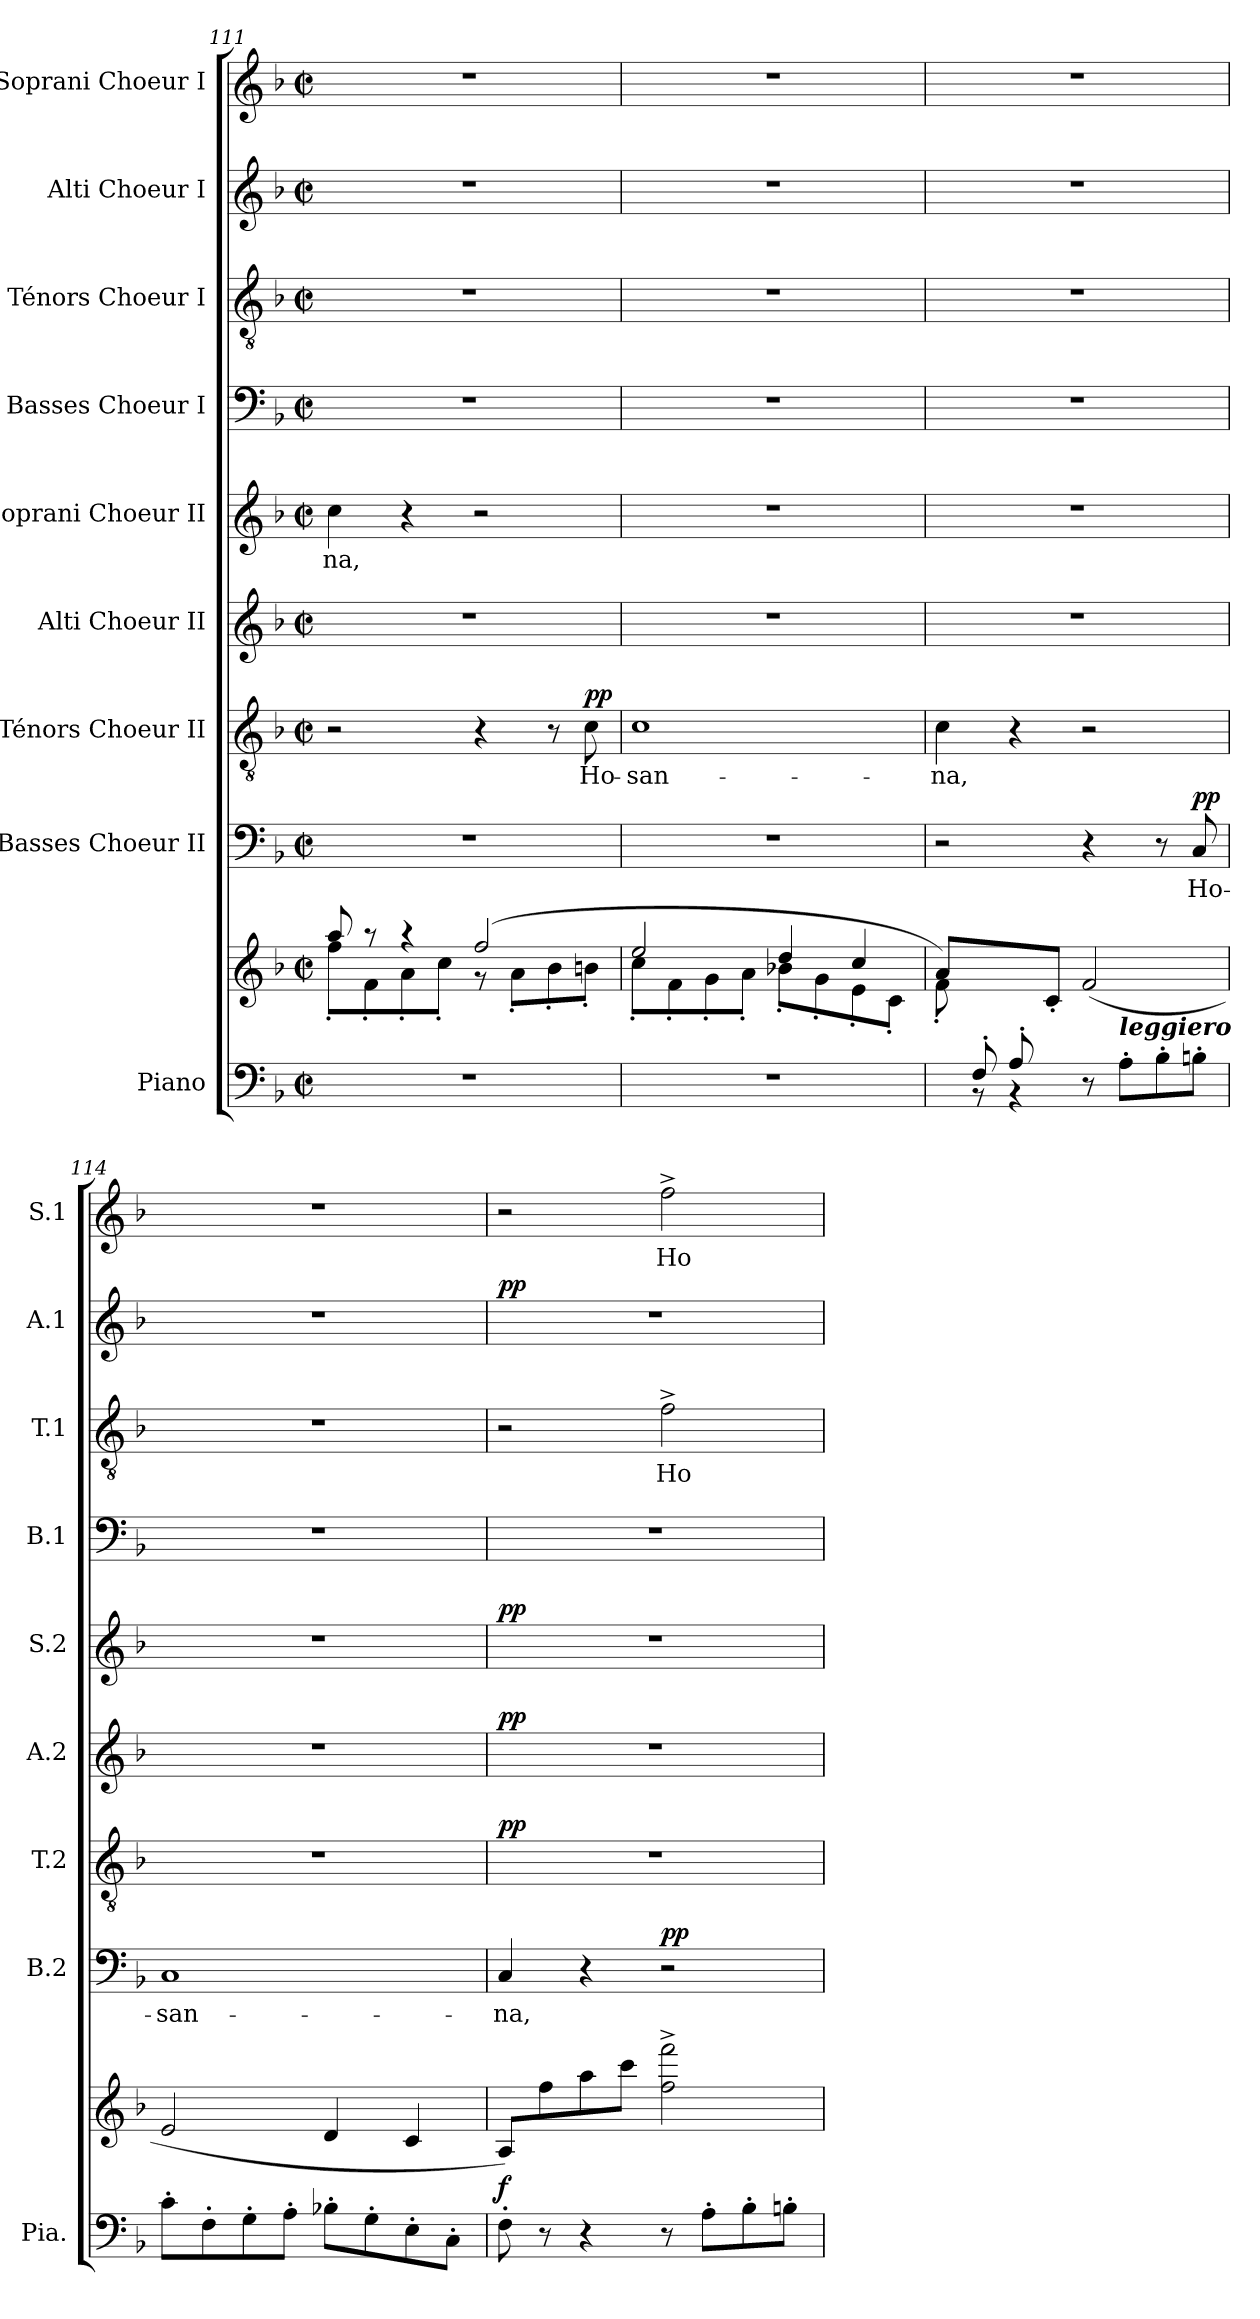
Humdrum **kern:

**kern	**kern	**dynam	**kern	**text	**dynam	**kern	**text	**dynam	**kern	**dynam	**kern	**text	**dynam	**kern	**dynam	**kern	**text	**dynam	**kern	**dynam	**kern	**text	**dynam
*part9	*part9	*part9	*part8	*part8	*part8	*part7	*part7	*part7	*part6	*part6	*part5	*part5	*part5	*part4	*part4	*part3	*part3	*part3	*part2	*part2	*part1	*part1	*part1
*staff10	*staff9	*staff9/10	*staff8	*staff8	*staff8	*staff7	*staff7	*staff7	*staff6	*staff6	*staff5	*staff5	*staff5	*staff4	*staff4	*staff3	*staff3	*staff3	*staff2	*staff2	*staff1	*staff1	*staff1
*I"Piano	*	*	*I"Basses Choeur II	*	*	*I"Ténors Choeur II	*	*	*I"Alti Choeur II	*	*I"Soprani Choeur II	*	*	*I"Basses Choeur I	*	*I"Ténors Choeur I	*	*	*I"Alti Choeur I	*	*I"Soprani Choeur I	*	*
*I'Pia.	*	*	*I'B.2	*	*	*I'T.2	*	*	*I'A.2	*	*I'S.2	*	*	*I'B.1	*	*I'T.1	*	*	*I'A.1	*	*I'S.1	*	*
*clefF4	*clefG2	*	*clefF4	*	*	*clefGv2	*	*	*clefG2	*	*clefG2	*	*	*clefF4	*	*clefGv2	*	*	*clefG2	*	*clefG2	*	*
*	*	*	*	*	*	*	*	*	*ITrd2c3	*	*	*	*	*	*	*	*	*	*	*	*	*	*
*k[b-]	*k[b-]	*	*k[b-]	*	*	*k[b-]	*	*	*k[f#c#]	*	*k[b-]	*	*	*k[b-]	*	*k[b-]	*	*	*k[b-]	*	*k[b-]	*	*
*M2/2	*M2/2	*	*M2/2	*	*	*M2/2	*	*	*M2/2	*	*M2/2	*	*	*M2/2	*	*M2/2	*	*	*M2/2	*	*M2/2	*	*
*met(c|)	*met(c|)	*	*met(c|)	*	*	*met(c|)	*	*	*met(c|)	*	*met(c|)	*	*	*met(c|)	*	*met(c|)	*	*	*met(c|)	*	*met(c|)	*	*
=111	=111	=111	=111	=111	=111	=111	=111	=111	=111	=111	=111	=111	=111	=111	=111	=111	=111	=111	=111	=111	=111	=111	=111
*	*^	*	*	*	*	*	*	*	*	*	*	*	*	*	*	*	*	*	*	*	*	*	*
1r	8aa/	8ff'\L	.	1r	.	.	2r	.	.	1r	.	4cc\	-na,	.	1r	.	1r	.	.	1r	.	1r	.	.
.	8r	8f'\	.	.	.	.	.	.	.	.	.	.	.	.	.	.	.	.	.	.	.	.	.	.
.	4r	8a'\	.	.	.	.	.	.	.	.	.	4r	.	.	.	.	.	.	.	.	.	.	.	.
.	.	8cc'\J	.	.	.	.	.	.	.	.	.	.	.	.	.	.	.	.	.	.	.	.	.	.
.	(2ff/	8r	.	.	.	.	4r	.	.	.	.	2r	.	.	.	.	.	.	.	.	.	.	.	.
.	.	8a'\L	.	.	.	.	.	.	.	.	.	.	.	.	.	.	.	.	.	.	.	.	.	.
.	.	8b-'\	.	.	.	.	8r	.	.	.	.	.	.	.	.	.	.	.	.	.	.	.	.	.
!	!	!	!	!	!	!	!	!	!LO:DY:a	!	!	!	!	!	!	!	!	!	!	!	!	!	!	!
.	.	8bn'\J	.	.	.	.	8c\	Ho-	pp	.	.	.	.	.	.	.	.	.	.	.	.	.	.	.
!!LO:PB:g=z
=112	=112	=112	=112	=112	=112	=112	=112	=112	=112	=112	=112	=112	=112	=112	=112	=112	=112	=112	=112	=112	=112	=112	=112	=112
1r	2ee/	8cc'\L	.	1r	.	.	1c	-san-	.	1r	.	1r	.	.	1r	.	1r	.	.	1r	.	1r	.	.
.	.	8f'\	.	.	.	.	.	.	.	.	.	.	.	.	.	.	.	.	.	.	.	.	.	.
.	.	8g'\	.	.	.	.	.	.	.	.	.	.	.	.	.	.	.	.	.	.	.	.	.	.
.	.	8a'\J	.	.	.	.	.	.	.	.	.	.	.	.	.	.	.	.	.	.	.	.	.	.
.	4dd/	8b-X'\L	.	.	.	.	.	.	.	.	.	.	.	.	.	.	.	.	.	.	.	.	.	.
.	.	8g'\	.	.	.	.	.	.	.	.	.	.	.	.	.	.	.	.	.	.	.	.	.	.
.	4cc/	8e'\	.	.	.	.	.	.	.	.	.	.	.	.	.	.	.	.	.	.	.	.	.	.
.	.	8c'\J	.	.	.	.	.	.	.	.	.	.	.	.	.	.	.	.	.	.	.	.	.	.
=113	=113	=113	=113	=113	=113	=113	=113	=113	=113	=113	=113	=113	=113	=113	=113	=113	=113	=113	=113	=113	=113	=113	=113	=113
*^	*	*	*	*	*	*	*	*	*	*	*	*	*	*	*	*	*	*	*	*	*	*	*	*
8ryy	8ryy	8a/L)	8f'\	.	2r	.	.	4c\	-na,	.	1r	.	1r	.	.	1r	.	1r	.	.	1r	.	1r	.	.
8F'/	8rBB	4ryy	2..ryy	.	.	.	.	.	.	.	.	.	.	.	.	.	.	.	.	.	.	.	.	.	.
8A'/	4rBB	.	.	.	.	.	.	4r	.	.	.	.	.	.	.	.	.	.	.	.	.	.	.	.	.
2ryy	.	8c'/J	.	.	.	.	.	.	.	.	.	.	.	.	.	.	.	.	.	.	.	.	.	.	.
.	8r	(2f/	.	.	4r	.	.	2r	.	.	.	.	.	.	.	.	.	.	.	.	.	.	.	.	.
!	!LO:TX:a:Bi:t=leggiero	!	!	!	!	!	!	!	!	!	!	!	!	!	!	!	!	!	!	!	!	!	!	!	!
.	8A'\L	.	.	.	.	.	.	.	.	.	.	.	.	.	.	.	.	.	.	.	.	.	.	.	.
.	8B-'\	.	.	.	8r	.	.	.	.	.	.	.	.	.	.	.	.	.	.	.	.	.	.	.	.
!	!	!	!	!	!	!	!LO:DY:a	!	!	!	!	!	!	!	!	!	!	!	!	!	!	!	!	!	!
8ryy	8Bn'\J	.	.	.	8C/	Ho-	pp	.	.	.	.	.	.	.	.	.	.	.	.	.	.	.	.	.	.
*v	*v	*	*	*	*	*	*	*	*	*	*	*	*	*	*	*	*	*	*	*	*	*	*	*	*
*	*v	*v	*	*	*	*	*	*	*	*	*	*	*	*	*	*	*	*	*	*	*	*	*	*
=114	=114	=114	=114	=114	=114	=114	=114	=114	=114	=114	=114	=114	=114	=114	=114	=114	=114	=114	=114	=114	=114	=114	=114
8c'\L	2e/	.	1C	-san-	.	1r	.	.	1r	.	1r	.	.	1r	.	1r	.	.	1r	.	1r	.	.
8F'\	.	.	.	.	.	.	.	.	.	.	.	.	.	.	.	.	.	.	.	.	.	.	.
8G'\	.	.	.	.	.	.	.	.	.	.	.	.	.	.	.	.	.	.	.	.	.	.	.
8A'\J	.	.	.	.	.	.	.	.	.	.	.	.	.	.	.	.	.	.	.	.	.	.	.
8B-X'\L	4d/	.	.	.	.	.	.	.	.	.	.	.	.	.	.	.	.	.	.	.	.	.	.
8G'\	.	.	.	.	.	.	.	.	.	.	.	.	.	.	.	.	.	.	.	.	.	.	.
8E'\	4c/	.	.	.	.	.	.	.	.	.	.	.	.	.	.	.	.	.	.	.	.	.	.
8C'\J	.	.	.	.	.	.	.	.	.	.	.	.	.	.	.	.	.	.	.	.	.	.	.
=115	=115	=115	=115	=115	=115	=115	=115	=115	=115	=115	=115	=115	=115	=115	=115	=115	=115	=115	=115	=115	=115	=115	=115
!	!	!LO:DY:a=2	!	!	!	!	!	!LO:DY:a	!	!LO:DY:a	!	!	!LO:DY:a	!	!LO:DY:a	!	!	!	!	!	!	!	!
!	!	!	!	!	!	!	!	!	!	!	!	!	!	!	!LO:DY:n=1:a	!	!	!	!	!LO:DY:a	!	!	!
8F'\	8A/L)	f	4C/	-na,	.	1r	.	pp	1r	pp	1r	.	pp	1r	pp ff	2r	.	.	1r	pp	2r	.	.
8r	8ff\	.	.	.	.	.	.	.	.	.	.	.	.	.	.	.	.	.	.	.	.	.	.
4r	8aa\	.	4r	.	.	.	.	.	.	.	.	.	.	.	.	.	.	.	.	.	.	.	.
.	8ccc\J	.	.	.	.	.	.	.	.	.	.	.	.	.	.	.	.	.	.	.	.	.	.
!	!	!	!	!	!LO:DY:a	!	!	!	!	!	!	!	!	!	!	!	!	!LO:DY:a	!	!	!	!	!
!	!	!	!	!	!	!	!	!	!	!	!	!	!	!	!	!	!	!LO:DY:n=1:a	!	!	!	!	!LO:DY:a
!	!	!	!	!	!	!	!	!	!	!	!	!	!	!	!	!	!	!	!	!	!	!	!LO:DY:n=1:a
8r	2ff\^ 2fff\^	.	2r	.	pp	.	.	.	.	.	.	.	.	.	.	2f^\	Ho-	pp ff	.	.	2ff^\	Ho-	pp ff
8A'\L	.	.	.	.	.	.	.	.	.	.	.	.	.	.	.	.	.	.	.	.	.	.	.
8B-'\	.	.	.	.	.	.	.	.	.	.	.	.	.	.	.	.	.	.	.	.	.	.	.
8Bn'\J	.	.	.	.	.	.	.	.	.	.	.	.	.	.	.	.	.	.	.	.	.	.	.
=	=	=	=	=	=	=	=	=	=	=	=	=	=	=	=	=	=	=	=	=	=	=	=
*-	*-	*-	*-	*-	*-	*-	*-	*-	*-	*-	*-	*-	*-	*-	*-	*-	*-	*-	*-	*-	*-	*-	*-
